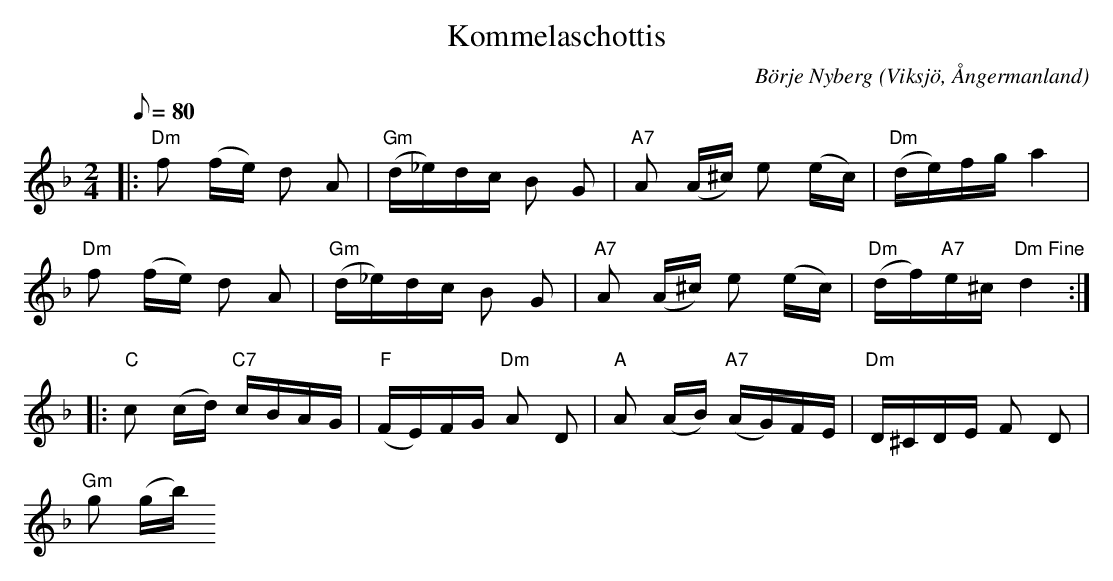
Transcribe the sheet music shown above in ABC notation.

X:1
T:Kommelaschottis
C:Börje Nyberg
O:Viksjö, Ångermanland
M:2/4
L:1/8
Q:80
K:Dm
|: "Dm"f (f/2e/2) d A | "Gm"(d/2_e/2)d/2c/2 B G | "A7"A (A/2^c/2) e (e/2c/2) |"Dm"(d/2e/2)f/2g/2 a2 |
"Dm"f (f/2e/2) d A | "Gm" (d/2_e/2)d/2c/2 B G | "A7"A (A/2^c/2) e (e/2c/2) | "Dm"(d/2f/2)"A7"e/2^c/2 "Dm Fine"d2::
"C"c (c/2d/2) "C7"c/2B/2A/2G/2 | "F"(F/2E/2)F/2G/2 "Dm"A D | "A"A (A/2B/2) "A7"(A/2G/2)F/2E/2 | "Dm"D/2^C/2D/2E/2 F D |
"Gm"g (g/2b/2)
